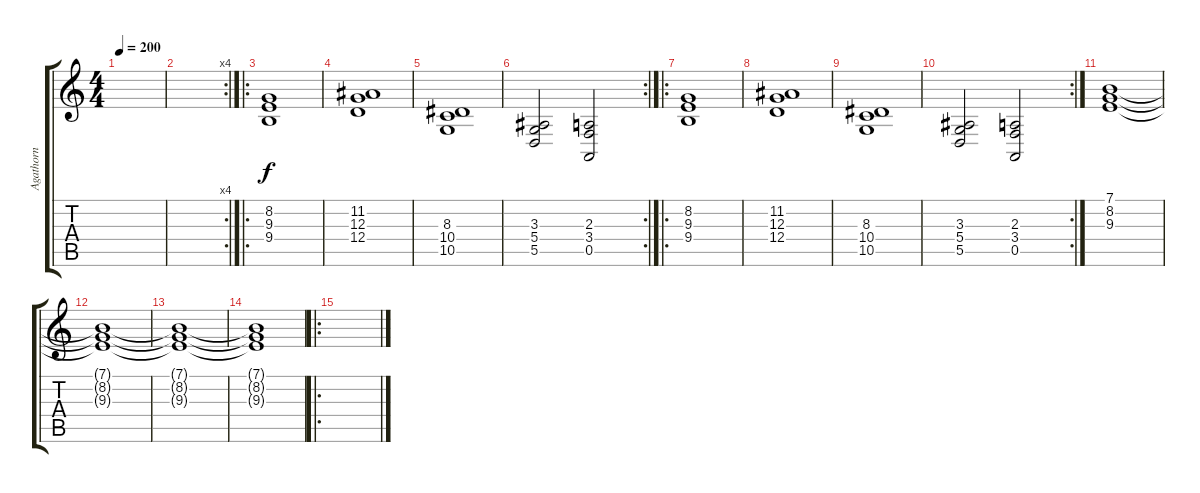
\track ("Agathorn" "Agathorn") {instrument choiraahs}
\staff {score tabs}
\tuning (E4 B3 G3 D3 A2 E2) {hide}
\ts (4 4)
\tempo 200
\clef g2
\ks c
|
\rc 4
|
\ro
(8.2 9.3 9.4).1 |
(11.2 12.3 12.4).1 |
(8.3 10.4 10.5).1 |
\rc 2
(3.3 5.4 5.5).2 (2.3 3.4 0.5).2 |
\ro
(8.2 9.3 9.4).1 |
(11.2 12.3 12.4).1 |
(8.3 10.4 10.5).1 |
\rc 2
(3.3 5.4 5.5).2 (2.3 3.4 0.5).2 |
(7.1 8.2 9.3).1 |
(7.1{t} 8.2{t} 9.3{t}).1{volume 10} |
(7.1{t} 8.2{t} 9.3{t}).1{volume 8} |
(7.1{t} 8.2{t} 9.3{t}).1{volume 6} |
\ro
